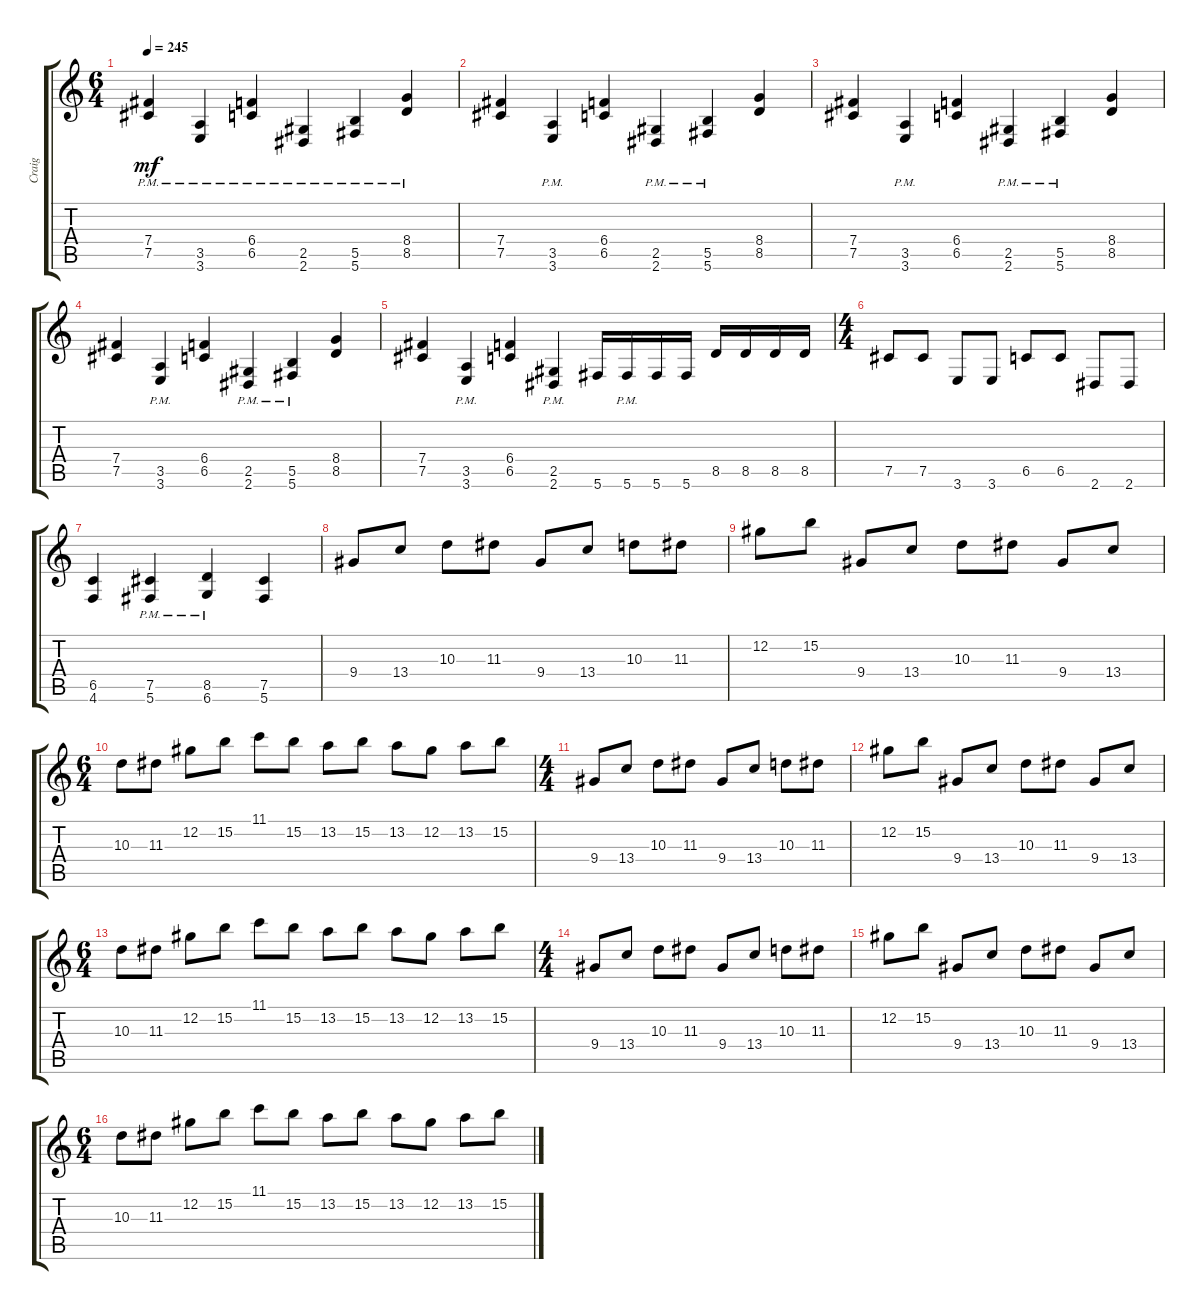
\track ("Craig" "Craig") {instrument distortionguitar}
\staff {score tabs}
\tuning (Db4 Ab3 E3 B2 Gb2 Db2) {hide}
\ts (6 4)
\tempo 245
\clef g2
\ks c
(7.4{pm} 7.5{pm}).4{dy mf} (3.5{pm} 3.6{pm}).4 (6.4{pm} 6.5{pm}).4 (2.5{pm} 2.6{pm}).4 (5.5{pm} 5.6{pm}).4 (8.4{pm} 8.5{pm}).4 |
(7.4 7.5).4 (3.5{pm} 3.6{pm}).4 (6.4 6.5).4 (2.5{pm} 2.6{pm}).4 (5.5{pm} 5.6{pm}).4 (8.4 8.5).4 |
(7.4 7.5).4 (3.5{pm} 3.6{pm}).4 (6.4 6.5).4 (2.5{pm} 2.6{pm}).4 (5.5{pm} 5.6{pm}).4 (8.4 8.5).4 |
(7.4 7.5).4 (3.5{pm} 3.6{pm}).4 (6.4 6.5).4 (2.5{pm} 2.6{pm}).4 (5.5{pm} 5.6{pm}).4 (8.4 8.5).4 |
(7.4 7.5).4 (3.5{pm} 3.6{pm}).4 (6.4 6.5).4 (2.5{pm} 2.6).4 5.6.16 5.6{pm}.16 5.6.16 5.6.16 8.5.16 8.5.16 8.5.16 8.5.16 |
\ts (4 4)
7.5.8 7.5.8 3.6.8 3.6.8 6.5.8 6.5.8 2.6.8 2.6.8 |
(6.5 4.6).4 (7.5{pm} 5.6{pm}).4 (8.5{pm} 6.6{pm}).4 (7.5 5.6).4 |
9.4.8 13.4.8 10.3.8 11.3.8 9.4.8 13.4.8 10.3.8 11.3.8 |
12.2.8 15.2.8 9.4.8 13.4.8 10.3.8 11.3.8 9.4.8 13.4.8 |
\ts (6 4)
10.3.8 11.3.8 12.2.8 15.2.8 11.1.8 15.2.8 13.2.8 15.2.8 13.2.8 12.2.8 13.2.8 15.2.8 |
\ts (4 4)
9.4.8 13.4.8 10.3.8 11.3.8 9.4.8 13.4.8 10.3.8 11.3.8 |
12.2.8 15.2.8 9.4.8 13.4.8 10.3.8 11.3.8 9.4.8 13.4.8 |
\ts (6 4)
10.3.8 11.3.8 12.2.8 15.2.8 11.1.8 15.2.8 13.2.8 15.2.8 13.2.8 12.2.8 13.2.8 15.2.8 |
\ts (4 4)
9.4.8 13.4.8 10.3.8 11.3.8 9.4.8 13.4.8 10.3.8 11.3.8 |
12.2.8 15.2.8 9.4.8 13.4.8 10.3.8 11.3.8 9.4.8 13.4.8 |
\ts (6 4)
10.3.8 11.3.8 12.2.8 15.2.8 11.1.8 15.2.8 13.2.8 15.2.8 13.2.8 12.2.8 13.2.8 15.2.8
